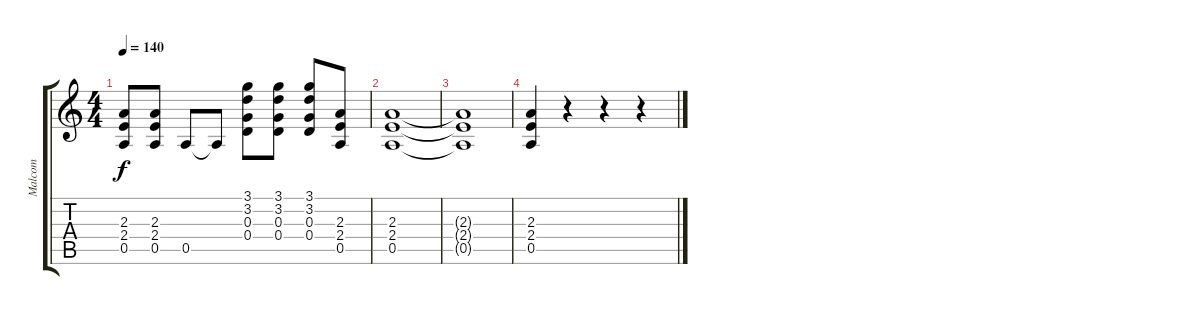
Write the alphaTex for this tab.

\track ("Malcom" "Malcom") {instrument distortionguitar}
\staff {score tabs}
\tuning (E4 B3 G3 D3 A2 E2) {hide}
\ts (4 4)
\tempo 140
\clef g2
\ks c
(2.3{t} 2.4{t} 0.5{t}).8{dy f} (2.3 2.4 0.5).8 0.5.8 0.5{t}.8 (3.1 3.2 0.3 0.4).8 (3.1 3.2 0.3 0.4).8 (3.1 3.2 0.3 0.4).8 (2.3 2.4 0.5).8 |
(2.3 2.4 0.5).1 |
(2.3{t} 2.4{t} 0.5{t}).1 |
(2.3 2.4 0.5).4 r.4 r.4 r.4
